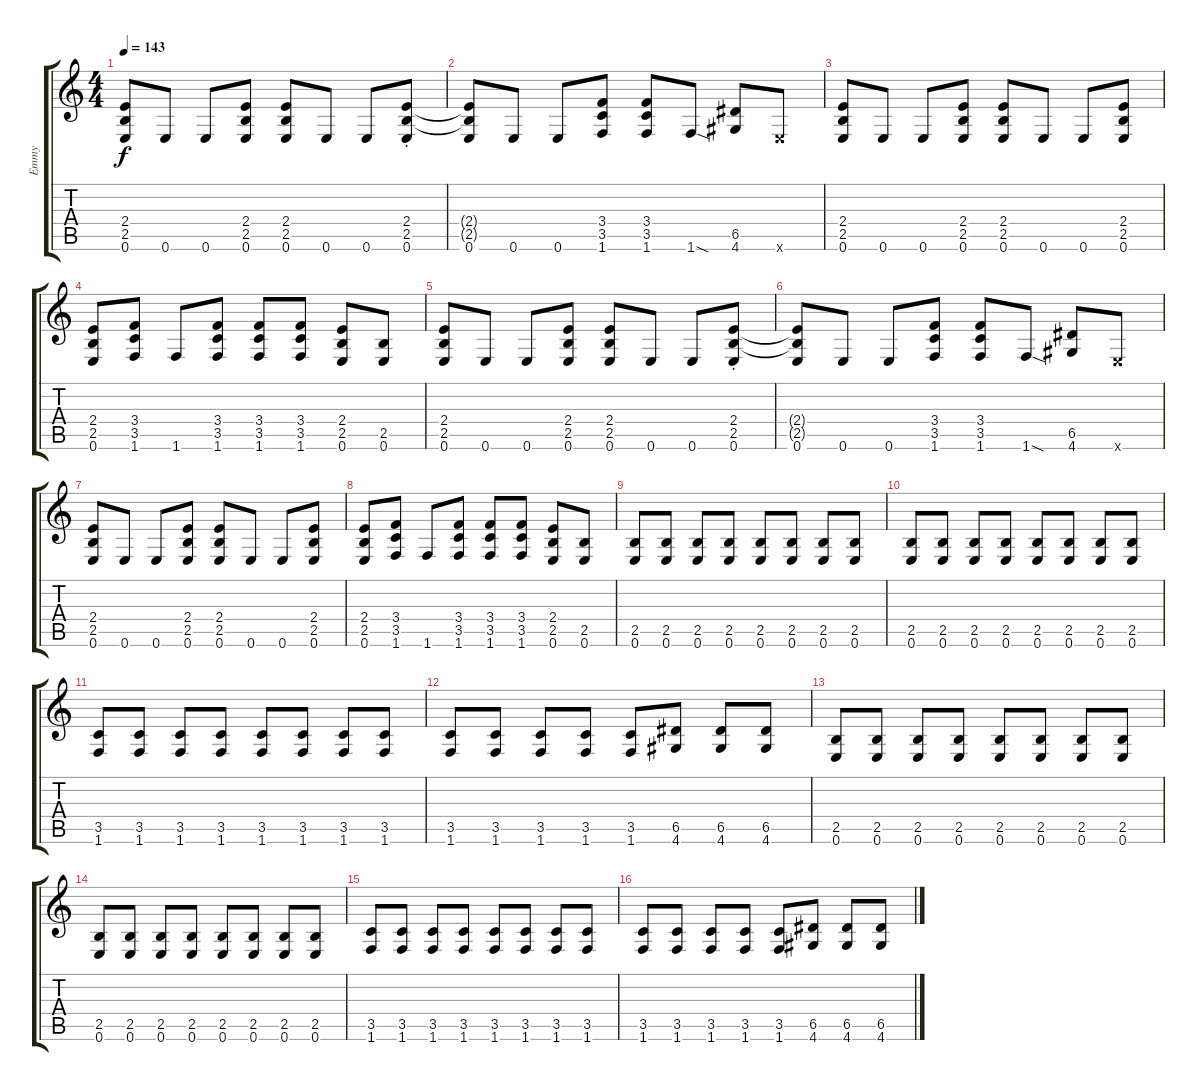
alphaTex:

\track ("Emmy" "Emmy") {instrument distortionguitar}
\staff {score tabs}
\tuning (E4 B3 G3 D3 A2 E2) {hide}
\ts (4 4)
\tempo 143
\clef g2
\ks c
(2.4 2.5 0.6).8{dy f volume 16} 0.6.8 0.6.8 (2.4 2.5 0.6).8 (2.4 2.5 0.6).8 0.6.8 0.6.8 (2.4 2.5 0.6{st}).8 |
(2.4{t} 2.5{t} 0.6).8 0.6.8 0.6.8 (3.4 3.5 1.6).8 (3.4 3.5 1.6).8 1.6{sod}.8 (6.5 4.6).8 0.6{x}.8 |
(2.4 2.5 0.6).8 0.6.8 0.6.8 (2.4 2.5 0.6).8 (2.4 2.5 0.6).8 0.6.8 0.6.8 (2.4 2.5 0.6).8 |
(2.4 2.5 0.6).8 (3.4 3.5 1.6).8 1.6.8 (3.4 3.5 1.6).8 (3.4 3.5 1.6).8 (3.4 3.5 1.6).8 (2.4 2.5 0.6).8 (2.5 0.6).8 |
(2.4 2.5 0.6).8{volume 16} 0.6.8 0.6.8 (2.4 2.5 0.6).8 (2.4 2.5 0.6).8 0.6.8 0.6.8 (2.4 2.5 0.6{st}).8 |
(2.4{t} 2.5{t} 0.6).8 0.6.8 0.6.8 (3.4 3.5 1.6).8 (3.4 3.5 1.6).8 1.6{sod}.8 (6.5 4.6).8 0.6{x}.8 |
(2.4 2.5 0.6).8 0.6.8 0.6.8 (2.4 2.5 0.6).8 (2.4 2.5 0.6).8 0.6.8 0.6.8 (2.4 2.5 0.6).8 |
(2.4 2.5 0.6).8 (3.4 3.5 1.6).8 1.6.8 (3.4 3.5 1.6).8 (3.4 3.5 1.6).8 (3.4 3.5 1.6).8 (2.4 2.5 0.6).8 (2.5 0.6).8 |
(2.5 0.6).8 (2.5 0.6).8 (2.5 0.6).8 (2.5 0.6).8 (2.5 0.6).8 (2.5 0.6).8 (2.5 0.6).8 (2.5 0.6).8 |
(2.5 0.6).8 (2.5 0.6).8 (2.5 0.6).8 (2.5 0.6).8 (2.5 0.6).8 (2.5 0.6).8 (2.5 0.6).8 (2.5 0.6).8 |
(3.5 1.6).8 (3.5 1.6).8 (3.5 1.6).8 (3.5 1.6).8 (3.5 1.6).8 (3.5 1.6).8 (3.5 1.6).8 (3.5 1.6).8 |
(3.5 1.6).8 (3.5 1.6).8 (3.5 1.6).8 (3.5 1.6).8 (3.5 1.6).8 (6.5 4.6).8 (6.5 4.6).8 (6.5 4.6).8 |
(2.5 0.6).8 (2.5 0.6).8 (2.5 0.6).8 (2.5 0.6).8 (2.5 0.6).8 (2.5 0.6).8 (2.5 0.6).8 (2.5 0.6).8 |
(2.5 0.6).8 (2.5 0.6).8 (2.5 0.6).8 (2.5 0.6).8 (2.5 0.6).8 (2.5 0.6).8 (2.5 0.6).8 (2.5 0.6).8 |
(3.5 1.6).8 (3.5 1.6).8 (3.5 1.6).8 (3.5 1.6).8 (3.5 1.6).8 (3.5 1.6).8 (3.5 1.6).8 (3.5 1.6).8 |
(3.5 1.6).8 (3.5 1.6).8 (3.5 1.6).8 (3.5 1.6).8 (3.5 1.6).8 (6.5 4.6).8 (6.5 4.6).8 (6.5 4.6).8
